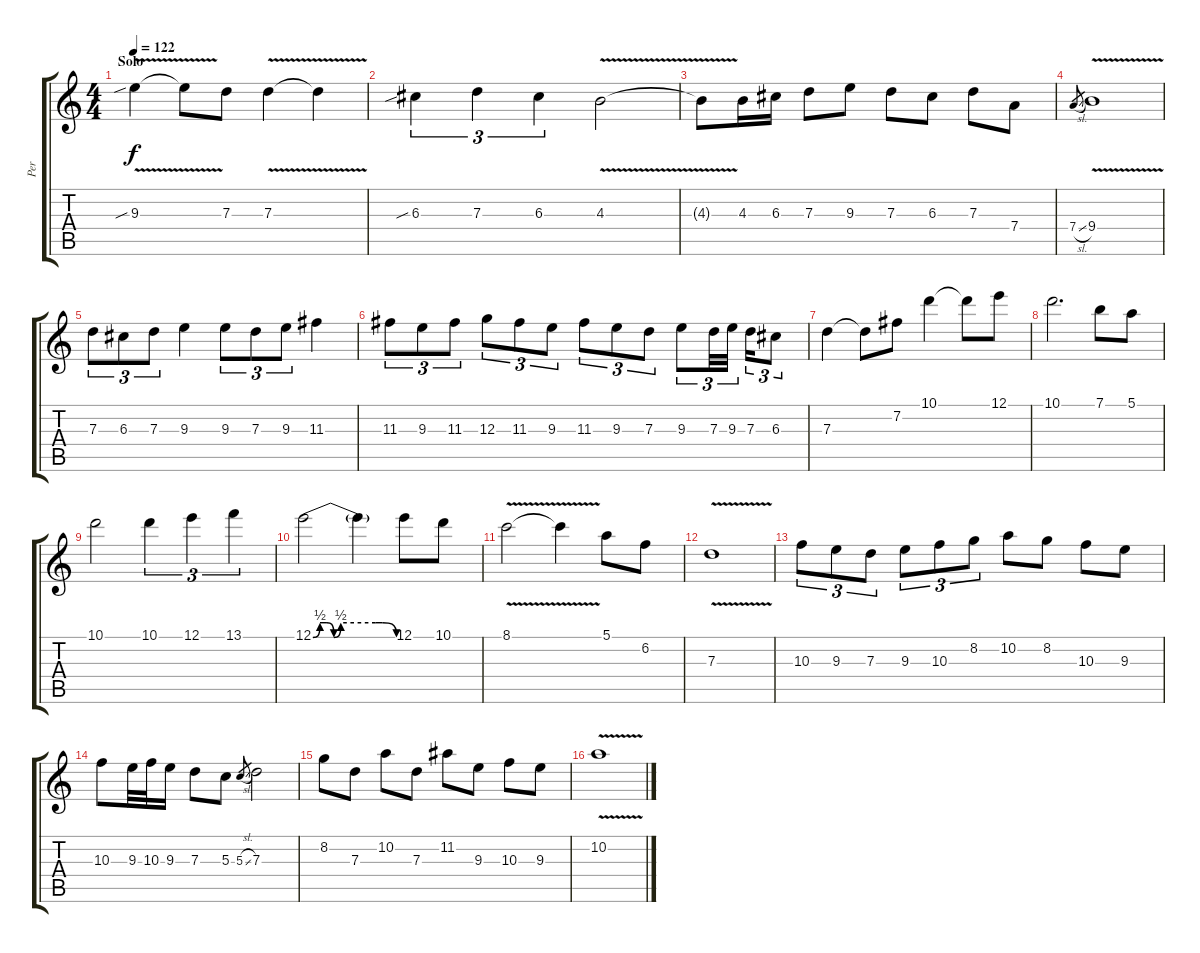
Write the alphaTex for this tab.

\track ("Per" "Per") {instrument distortionguitar}
\staff {score tabs}
\tuning (E4 B3 G3 D3 A2 E2) {hide}
\ts (4 4)
\section ("" "Solo")
\tempo 122
\clef g2
\ks c
9.3{v sib}.4{dy f} 9.3{t}.8 7.3.8 7.3{v}.4 7.3{t}.4 |
6.3{sib}.4{tu (3 2)} 7.3.4{tu (3 2)} 6.3.4{tu (3 2)} 4.3{v}.2 |
4.3{t}.8 4.3.16 6.3.16 7.3.8 9.3.8 7.3.8 6.3.8 7.3.8 7.4.8 |
7.4{sl}.8{gr} 9.4{v}.1 |
7.3.8{tu (3 2)} 6.3.8{tu (3 2)} 7.3.8{tu (3 2)} 9.3.4 9.3.8{tu (3 2)} 7.3.8{tu (3 2)} 9.3.8{tu (3 2)} 11.3.4 |
11.3.8{tu (3 2)} 9.3.8{tu (3 2)} 11.3.8{tu (3 2)} 12.3.8{tu (3 2)} 11.3.8{tu (3 2)} 9.3.8{tu (3 2)} 11.3.8{tu (3 2)} 9.3.8{tu (3 2)} 7.3.8{tu (3 2)} 9.3.8{tu (3 2)} 7.3.32{tu (3 2)} 9.3.32{tu (3 2) beam splitsecondary} 7.3.16{tu (3 2)} 6.3.8{tu (3 2)} |
7.3.4 7.3{t}.8 7.2.8 10.1.4 10.1{t}.8 12.1.8 |
10.1.2{d} 7.1.8 5.1.8 |
10.1.2 10.1.4{tu (3 2)} 12.1.4{tu (3 2)} 13.1.4{tu (3 2)} |
12.1{be (custom 0 0 5 2 10 2 15 0 20 2 45 2 50 2 60 0)}.2 12.1{t}.4 12.1.8 10.1.8 |
8.1{v}.2 8.1{t}.4 5.1.8 6.2.8 |
7.3{v}.1 |
10.3.8{tu (3 2)} 9.3.8{tu (3 2)} 7.3.8{tu (3 2)} 9.3.8{tu (3 2)} 10.3.8{tu (3 2)} 8.2.8{tu (3 2)} 10.2.8 8.2.8 10.3.8 9.3.8 |
10.3.8 9.3.32 10.3.32 9.3.16 7.3.8 5.3.8 5.3{sl}.8{gr} 7.3.2 |
8.2.8 7.3.8 10.2.8 7.3.8 11.2.8 9.3.8 10.3.8 9.3.8 |
10.2{v}.1
